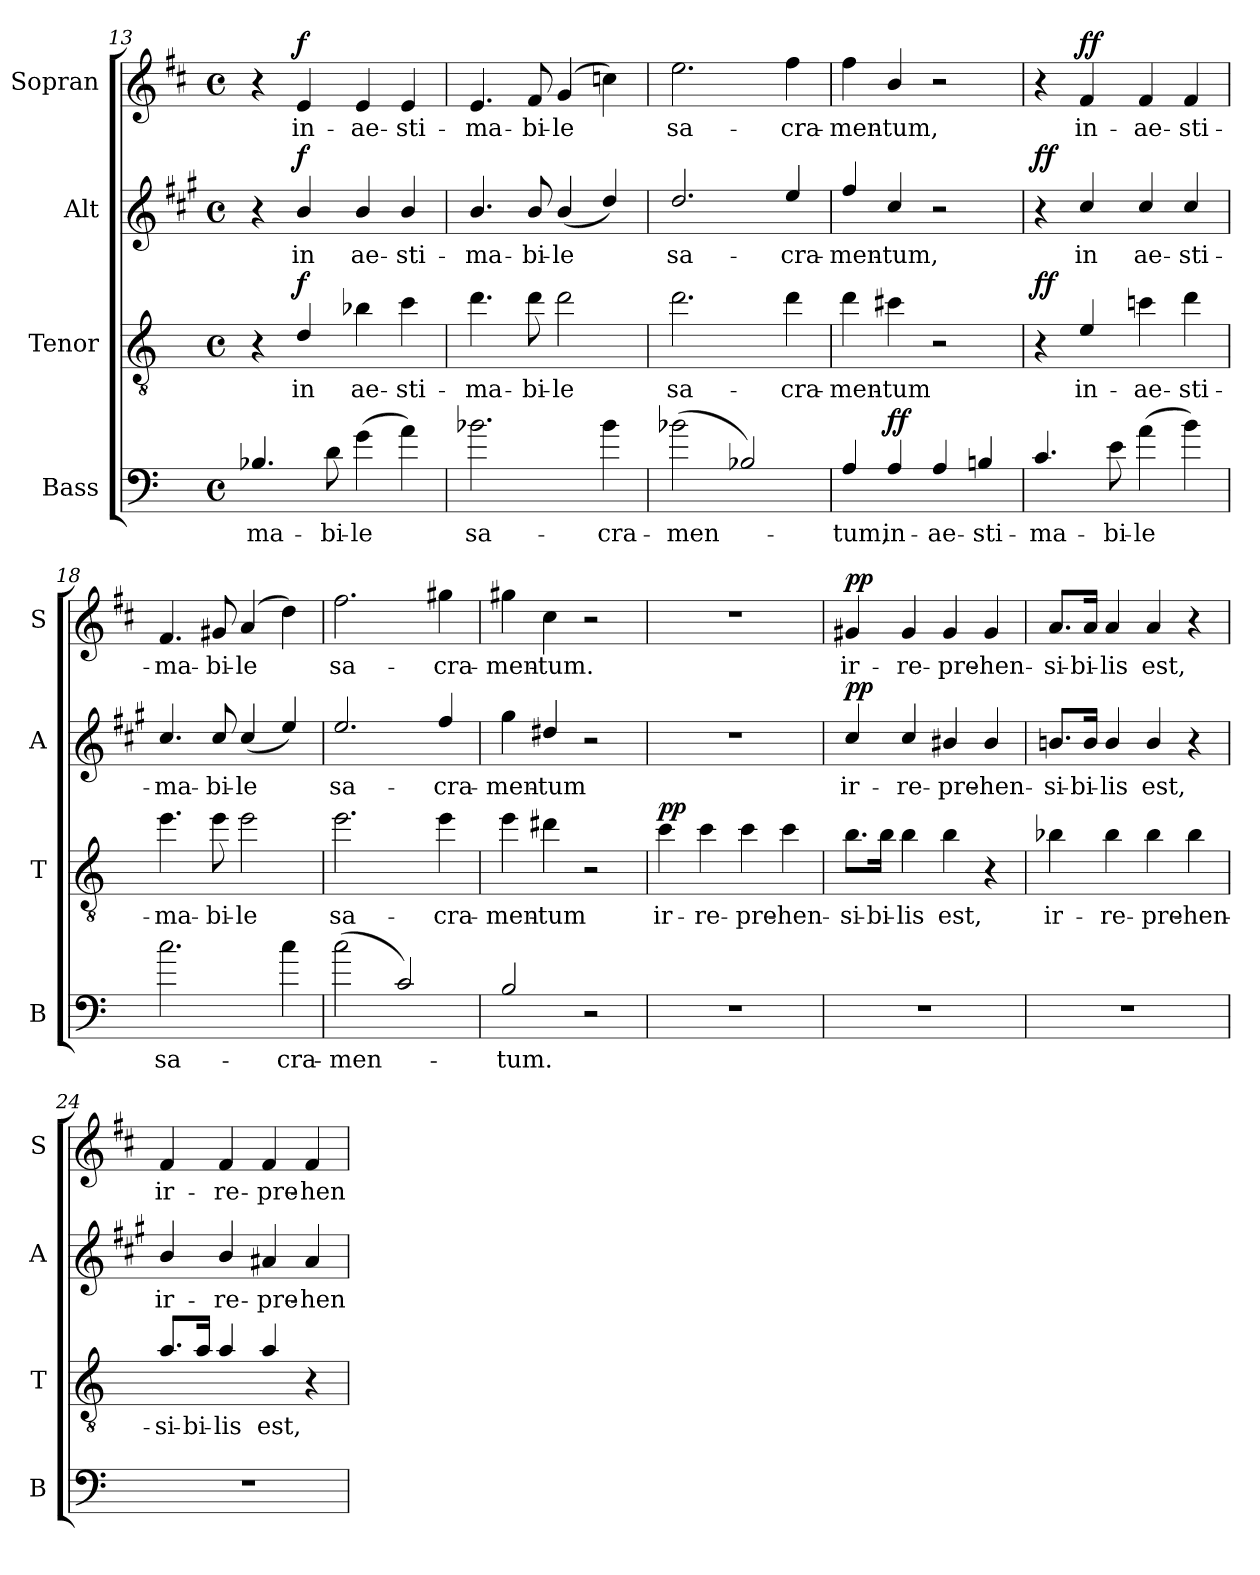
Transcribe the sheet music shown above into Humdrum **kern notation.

**kern	**text	**dynam	**kern	**text	**dynam	**kern	**text	**dynam	**kern	**text	**dynam
*part4	*part4	*part4	*part3	*part3	*part3	*part2	*part2	*part2	*part1	*part1	*part1
*staff4	*staff4	*staff4	*staff3	*staff3	*staff3	*staff2	*staff2	*staff2	*staff1	*staff1	*staff1
*I"Bass	*	*	*I"Tenor	*	*	*I"Alt	*	*	*I"Sopran	*	*
*I'B	*	*	*I'T	*	*	*I'A	*	*	*I'S	*	*
*clefF4	*	*	*clefGv2	*	*	*clefG2	*	*	*clefG2	*	*
*ITrd12c21	*	*	*ITrd8c14	*	*	*ITrd5c9	*	*	*ITrd1c2	*	*
*k[]	*	*	*k[]	*	*	*k[]	*	*	*k[]	*	*
*M4/4	*	*	*M4/4	*	*	*M4/4	*	*	*M4/4	*	*
*met(c)	*	*	*met(c)	*	*	*met(c)	*	*	*met(c)	*	*
=13	=13	=13	=13	=13	=13	=13	=13	=13	=13	=13	=13
!	!LO:LY:b	!	!	!	!	!	!	!	!	!	!
4.BB-X/	-ma-	.	4r	.	.	4r	.	.	4r	.	.
!	!	!	!	!LO:LY:b	!LO:DY:a	!	!LO:LY:b	!LO:DY:a	!	!LO:LY:b	!LO:DY:a
.	.	.	4D/	in	f	4d/	in	f	4d/	in-	f
!	!LO:LY:b	!	!	!	!	!	!	!	!	!	!
8D\	-bi-	.	.	.	.	.	.	.	.	.	.
!	!LO:LY:b	!	!	!LO:LY:b	!	!	!LO:LY:b	!	!	!LO:LY:b	!
(>4G\	-le	.	4B-X\	ae-	.	4d/	ae-	.	4d/	-ae-	.
!	!	!	!	!LO:LY:b	!	!	!LO:LY:b	!	!	!LO:LY:b	!
4A\)	.	.	4c\	-sti-	.	4d/	-sti-	.	4d/	-sti-	.
=14	=14	=14	=14	=14	=14	=14	=14	=14	=14	=14	=14
!	!LO:LY:b	!	!	!LO:LY:b	!	!	!LO:LY:b	!	!	!LO:LY:b	!
2.B-X\	sa-	.	4.d\	-ma-	.	4.d/	-ma-	.	4.d/	-ma-	.
!	!	!	!	!LO:LY:b	!	!	!LO:LY:b	!	!	!LO:LY:b	!
.	.	.	8d\	-bi-	.	8d/	-bi-	.	8e/	-bi-	.
!	!	!	!	!LO:LY:b	!	!	!LO:LY:b	!	!	!LO:LY:b	!
.	.	.	2d\	-le	.	(<4d/	-le	.	(>4f/	-le	.
!	!LO:LY:b	!	!	!	!	!	!	!	!	!	!
4B-\	-cra-	.	.	.	.	4f/)	.	.	4b-X\)	.	.
=15	=15	=15	=15	=15	=15	=15	=15	=15	=15	=15	=15
!	!LO:LY:b	!	!	!LO:LY:b	!	!	!LO:LY:b	!	!	!LO:LY:b	!
(>2B-X\	-men-	.	2.d\	sa-	.	2.f/	sa-	.	2.dd\	sa-	.
2BB-X/)	.	.	.	.	.	.	.	.	.	.	.
!	!	!	!	!LO:LY:b	!	!	!LO:LY:b	!	!	!LO:LY:b	!
.	.	.	4d\	-cra-	.	4g/	-cra-	.	4ee\	-cra-	.
=16	=16	=16	=16	=16	=16	=16	=16	=16	=16	=16	=16
!	!LO:LY:b	!	!	!LO:LY:b	!	!	!LO:LY:b	!	!	!LO:LY:b	!
4AA/	-tum,	.	4d\	-men-	.	4a/	-men-	.	4ee\	-men-	.
!	!LO:LY:b	!LO:DY:a	!	!LO:LY:b	!	!	!LO:LY:b	!	!	!LO:LY:b	!
4AA/	in-	ff	4c#X\	-tum	.	4e/	-tum,	.	4a/	-tum,	.
!	!LO:LY:b	!	!	!	!	!	!	!	!	!	!
4AA/	-ae-	.	2r	.	.	2r	.	.	2r	.	.
!	!LO:LY:b	!	!	!	!	!	!	!	!	!	!
4BBn/	-sti-	.	.	.	.	.	.	.	.	.	.
!!LO:LB:g=z
=17	=17	=17	=17	=17	=17	=17	=17	=17	=17	=17	=17
!	!LO:LY:b	!	!	!	!LO:DY:a	!	!	!LO:DY:a	!	!	!
4.C/	-ma-	.	4r	.	ff	4r	.	ff	4r	.	.
!	!	!	!	!LO:LY:b	!	!	!LO:LY:b	!	!	!LO:LY:b	!LO:DY:a
.	.	.	4E/	in-	.	4e/	in	.	4e/	in-	ff
!	!LO:LY:b	!	!	!	!	!	!	!	!	!	!
8E\	-bi-	.	.	.	.	.	.	.	.	.	.
!	!LO:LY:b	!	!	!LO:LY:b	!	!	!LO:LY:b	!	!	!LO:LY:b	!
(>4A\	-le	.	4cn\	-ae-	.	4e/	ae-	.	4e/	-ae-	.
!	!	!	!	!LO:LY:b	!	!	!LO:LY:b	!	!	!LO:LY:b	!
4B\)	.	.	4d\	-sti-	.	4e/	-sti-	.	4e/	-sti-	.
=18	=18	=18	=18	=18	=18	=18	=18	=18	=18	=18	=18
!	!LO:LY:b	!	!	!LO:LY:b	!	!	!LO:LY:b	!	!	!LO:LY:b	!
2.c\	sa-	.	4.e\	-ma-	.	4.e/	-ma-	.	4.e/	-ma-	.
!	!	!	!	!LO:LY:b	!	!	!LO:LY:b	!	!	!LO:LY:b	!
.	.	.	8e\	-bi-	.	8e/	-bi-	.	8f#X/	-bi-	.
!	!	!	!	!LO:LY:b	!	!	!LO:LY:b	!	!	!LO:LY:b	!
.	.	.	2e\	-le	.	(<4e/	-le	.	(>4g/	-le	.
!	!LO:LY:b	!	!	!	!	!	!	!	!	!	!
4c\	-cra-	.	.	.	.	4g/)	.	.	4cc\)	.	.
=19	=19	=19	=19	=19	=19	=19	=19	=19	=19	=19	=19
!	!LO:LY:b	!	!	!LO:LY:b	!	!	!LO:LY:b	!	!	!LO:LY:b	!
(>2c\	-men-	.	2.e\	sa-	.	2.g/	sa-	.	2.ee\	sa-	.
2C/)	.	.	.	.	.	.	.	.	.	.	.
!	!	!	!	!LO:LY:b	!	!	!LO:LY:b	!	!	!LO:LY:b	!
.	.	.	4e\	-cra-	.	4a/	-cra-	.	4ff#X\	-cra-	.
=20	=20	=20	=20	=20	=20	=20	=20	=20	=20	=20	=20
!	!LO:LY:b	!	!	!LO:LY:b	!	!	!LO:LY:b	!	!	!LO:LY:b	!
2BB/	-tum.	.	4e\	-men-	.	4b\	-men-	.	4ff#X\	-men-	.
!	!	!	!	!LO:LY:b	!	!	!LO:LY:b	!	!	!LO:LY:b	!
.	.	.	4d#X\	-tum	.	4f#X/	-tum	.	4b\	-tum.	.
2r	.	.	2r	.	.	2r	.	.	2r	.	.
=21	=21	=21	=21	=21	=21	=21	=21	=21	=21	=21	=21
!	!	!	!	!LO:LY:b	!LO:DY:a	!	!	!	!	!	!
1r	.	.	4c\	ir-	pp	1r	.	.	1r	.	.
!	!	!	!	!LO:LY:b	!	!	!	!	!	!	!
.	.	.	4c\	-re-	.	.	.	.	.	.	.
!	!	!	!	!LO:LY:b	!	!	!	!	!	!	!
.	.	.	4c\	-pre-	.	.	.	.	.	.	.
!	!	!	!	!LO:LY:b	!	!	!	!	!	!	!
.	.	.	4c\	-hen-	.	.	.	.	.	.	.
=22	=22	=22	=22	=22	=22	=22	=22	=22	=22	=22	=22
!	!	!	!	!LO:LY:b	!	!	!LO:LY:b	!LO:DY:a	!	!LO:LY:b	!LO:DY:a
1r	.	.	8.B\L	-si-	.	4e/	ir-	pp	4f#X/	ir-	pp
!	!	!	!	!LO:LY:b	!	!	!	!	!	!	!
.	.	.	16B\Jk	-bi-	.	.	.	.	.	.	.
!	!	!	!	!LO:LY:b	!	!	!LO:LY:b	!	!	!LO:LY:b	!
.	.	.	4B\	-lis	.	4e/	-re-	.	4f#/	-re-	.
!	!	!	!	!LO:LY:b	!	!	!LO:LY:b	!	!	!LO:LY:b	!
.	.	.	4B\	est,	.	4d#X/	-pre-	.	4f#/	-pre-	.
!	!	!	!	!	!	!	!LO:LY:b	!	!	!LO:LY:b	!
.	.	.	4r	.	.	4d#/	-hen-	.	4f#/	-hen-	.
=23	=23	=23	=23	=23	=23	=23	=23	=23	=23	=23	=23
!	!	!	!	!LO:LY:b	!	!	!LO:LY:b	!	!	!LO:LY:b	!
1r	.	.	4B-X\	ir-	.	8.dn/L	-si-	.	8.g/L	-si-	.
!	!	!	!	!	!	!	!LO:LY:b	!	!	!LO:LY:b	!
.	.	.	.	.	.	16d/Jk	-bi-	.	16g/Jk	-bi-	.
!	!	!	!	!LO:LY:b	!	!	!LO:LY:b	!	!	!LO:LY:b	!
.	.	.	4B-\	-re-	.	4d/	-lis	.	4g/	-lis	.
!	!	!	!	!LO:LY:b	!	!	!LO:LY:b	!	!	!LO:LY:b	!
.	.	.	4B-\	-pre-	.	4d/	est,	.	4g/	est,	.
!	!	!	!	!LO:LY:b	!	!	!	!	!	!	!
.	.	.	4B-\	-hen-	.	4r	.	.	4r	.	.
!!LO:PB:g=z
=24	=24	=24	=24	=24	=24	=24	=24	=24	=24	=24	=24
!	!	!	!	!LO:LY:b	!	!	!LO:LY:b	!	!	!LO:LY:b	!
1r	.	.	8.A/L	-si-	.	4d/	ir-	.	4e/	ir-	.
!	!	!	!	!LO:LY:b	!	!	!	!	!	!	!
.	.	.	16A/Jk	-bi-	.	.	.	.	.	.	.
!	!	!	!	!LO:LY:b	!	!	!LO:LY:b	!	!	!LO:LY:b	!
.	.	.	4A/	-lis	.	4d/	-re-	.	4e/	-re-	.
!	!	!	!	!LO:LY:b	!	!	!LO:LY:b	!	!	!LO:LY:b	!
.	.	.	4A/	est,	.	4c#X/	-pre-	.	4e/	-pre-	.
!	!	!	!	!	!	!	!LO:LY:b	!	!	!LO:LY:b	!
.	.	.	4r	.	.	4c#/	-hen-	.	4e/	-hen-	.
=	=	=	=	=	=	=	=	=	=	=	=
*-	*-	*-	*-	*-	*-	*-	*-	*-	*-	*-	*-
